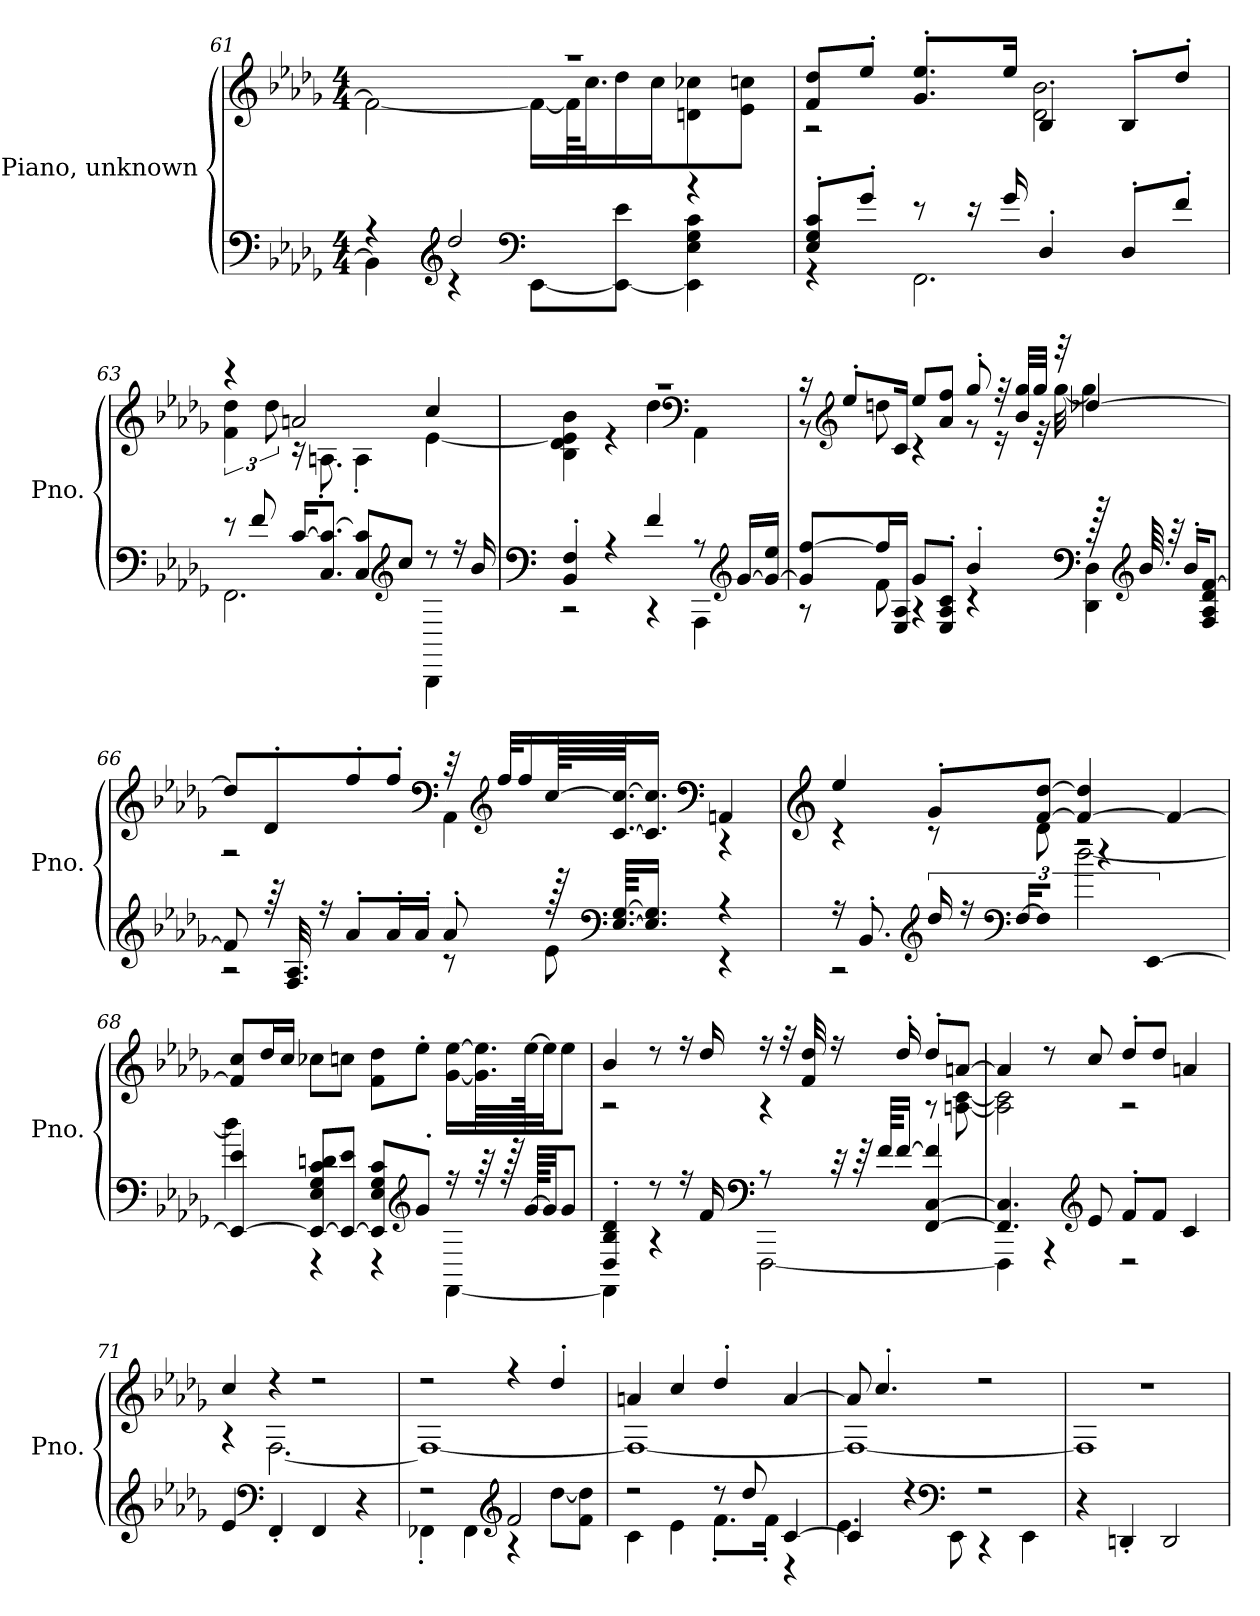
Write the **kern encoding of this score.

**kern	**kern
*part1	*part1
*staff2	*staff1
*I"Piano, unknown	*
*I'Pno.	*
!!LO:LB:g=z
*clefF4	*clefG2
*k[b-e-a-d-g-]	*k[b-e-a-d-g-]
*M4/4	*M4/4
=61	=61
*^	*^
4r	4BB-\]	1r	2f\_
*clefG2	*	*	*
2dd-/	4r	.	.
*clefF4	*	*	*
.	[8EE-\L	.	16f\LL_
.	.	.	64f\KL]
.	.	.	32.cc\J
.	8EE-\_ 8e-\J	.	16dd-\
.	.	.	16cc\J
4r	4EE-\] 4E-\ 4G-\ 4c\	.	8dn\ 8cc-X\
.	.	.	8e-\ 8ccn\J
=62	=62	=62	=62
8E-/' 8G-/' 8c/'L	4r	8f/ 8dd-/L	2r
8g-'/J	.	8ee-'/J	.
8r	2.FF\	8.g-/' 8.ee-/'L	.
16r	.	.	.
16g-/	.	16ee-/Jk	.
4D-'/	.	4B-'/	2d-\ 2b-\
8D-'/L	.	8B-'/L	.
8f'/J	.	8dd-'/J	.
=63	=63	=63	=63
8r	2.FF\	4r	6f\ 6dd-\
8f/	.	.	.
.	.	.	12dd-\
[16c/KL	.	2an/	16r
8.C/ 8.c/_J	.	.	8.An'\
8C/ 8c/]L	.	.	4A'\
*clefG2	*	*	*
8cc/J	.	.	.
8r	4BBB-\	4cc/	[4e-\
16r	.	.	.
16b-/	.	.	.
!!LO:LB:g=z	!!
=64	=64	=64	=64
*clefF4	*	*	*
4BB-/' 4F/'	2r	1r	4B-\ 4d-\ 4e-\] 4b-\
4r	.	.	4r
4f/	4r	.	4dd-\
*	*	*clefF4	*
8r	4AAA-\	.	4AA-\
*clefG2	*	*	*
[16g-/LL	.	.	.
16g-/_ 16ee-/JJ	.	.	.
=65	=65	=65	=65
8g-/] [8ff/L	8r	16r	8r
*	*	*clefG2	*
.	.	8ee-'/L	.
16ff/L]	8f\	.	8ddn\
16E-/ 16A-/JJ	.	16c/Jk	.
8g-/L	4r	8ee-/L	4r
8E-/' 8A-/' 8c/'J	.	8a-/ 8ff/J	.
4b-'/	4r	8gg-'/	8r
.	.	32r	16r
.	.	32b-/ 32gg-/LLL	.
.	.	32gg-/JJJ	32r
.	.	32r	[32gg-\
*clefF4	*	*	*
128r	4DD-\ 4D-\	[4dd-X/	4gg-\]
*clefG2	*	*	*
64.b-/	.	.	.
32r	.	.	.
16b-'/KL	.	.	.
8F/ 8A-/ 8d-/ [8f/J	.	.	.
!!LO:LB:g=z	!!
=66	=66	=66	=66
8f/]	2r	8dd-/L]	2r
64r	.	8d-'/	.
32.F/ 32.A-/	.	.	.
16r	.	.	.
8a-'/L	.	8ff'/	.
16a-'/L	.	8ff'/J	.
16a-'/JJ	.	.	.
*	*	*clefF4	*
8a-'/	8r	32r	4AA-\
*	*	*clefG2	*
.	.	32ff/KLL	.
.	.	16ff/	.
128r	8e-\	[128cc/KLL	.
*clefF4	*	*	*
[64.E-/ [64.G-/KKLL	.	[64.c/ 64.cc/_JJ	.
16.E-/] 16.G-/]JJ	.	16.c/] 16.cc/]JJ	.
*	*	*clefF4	*
4r	4r	4AAn/	4r
=67	=67	=67	=67
*	*	*clefG2	*
16r	2r	4ee-/	4r
8.BB-'/	.	.	.
*clefG2	*	*	*
24dd-/	.	8g-'/L	8r
24r	.	.	.
*clefF4	*	*	*
[24F/KL	.	.	.
8F/J]	.	[8f/ [8dd-/J	8d-\
4r	[2dd-\	4f/_ 4dd-/]	2r
[4EE-/	.	4f/_	.
*	*	*v	*v
!!LO:LB:g=z
=68	=68	=68
4EE-/_ 4e-/	4dd-\]	8f/] 8cc/L
.	.	16dd-/L
.	.	16cc/JJ
8EE-/_ 8E-/ 8G-/ 8c/ 8dn/L	4r	8cc-X\L
8EE-/_ 8e-/J	.	8ccn\J
8EE-/] 8E-/ 8G-/ 8c/L	4r	8f\ 8dd-\L
*clefG2	*	*
8g-'/J	.	8ee-'\J
16r	[4FF\	[16g-\ [16ee-\LL
64r	.	64.g-\] 64.ee-\]LL
128r	.	.
[128g-/KKLLL	.	[128ee-\JK
32g-/JJ]	.	32ee-\JJ]
8g-/J	.	8ee-\J
=69	=69	=69
*	*	*^
4D-/' 4B-/' 4d-/'	4FF\]	4b-/	2r
8r	4r	8r	.
16r	.	16r	.
16f/	.	16dd-/	.
*clefF4	*	*	*
8r	[2FFF\	16r	4r
.	.	32r	.
.	.	32f/ 32dd-/	.
32r	.	16r	.
64r	.	.	.
64f/KKLL	.	.	.
[16f/JJ	.	16dd-'/	.
[4FF/ [4C/ 4f/]	.	8dd-'/L	8r
.	.	[8an/J	[8An\ [8c\
!!LO:LB:g=z	!!
=70	=70	=70	=70
4.FF/] 4.C/]	4FFF\]	4a/]	2A\] 2c\]
.	4r	8r	.
*clefG2	*	*	*
8e-/	.	8cc/	.
8f'/L	2r	8dd-'/L	2r
8f/J	.	8dd-/J	.
4c/	.	4an/	.
*v	*v	*	*
=71	=71	=71
4e-/	4cc/	4r
*clefF4	*	*
4FF'/	4r	[2.F\
4FF/	2r	.
4r	.	.
=72	=72	=72
*^	*	*
2r	4FF-X'\	2r	1F_
.	4FF-\	.	.
*clefG2	*	*	*
2f/	4r	4r	.
.	[8dd-\L	4dd-'/	.
.	8f\ 8dd-\]J	.	.
=73	=73	=73	=73
2r	4c\	4an/	1F_
.	4e-\	4cc/	.
8r	8.f'\L	4dd-'/	.
8dd-/	.	.	.
.	16f'\Jk	.	.
[4c/	4r	[4a/	.
=74	=74	=74	=74
4c/]	4.e-\	8a/]	1F_
.	.	4.cc'/	.
4r	.	.	.
*clefF4	*	*	*
.	8EE-\	.	.
2r	4r	2r	.
.	4EE-\	.	.
*v	*v	*	*
!!LO:PB:g=z	!!
=75	=75	=75
4r	1r	1F]
4DDn'/	.	.
2DD/	.	.
*	*v	*v
=	=
*-	*-
